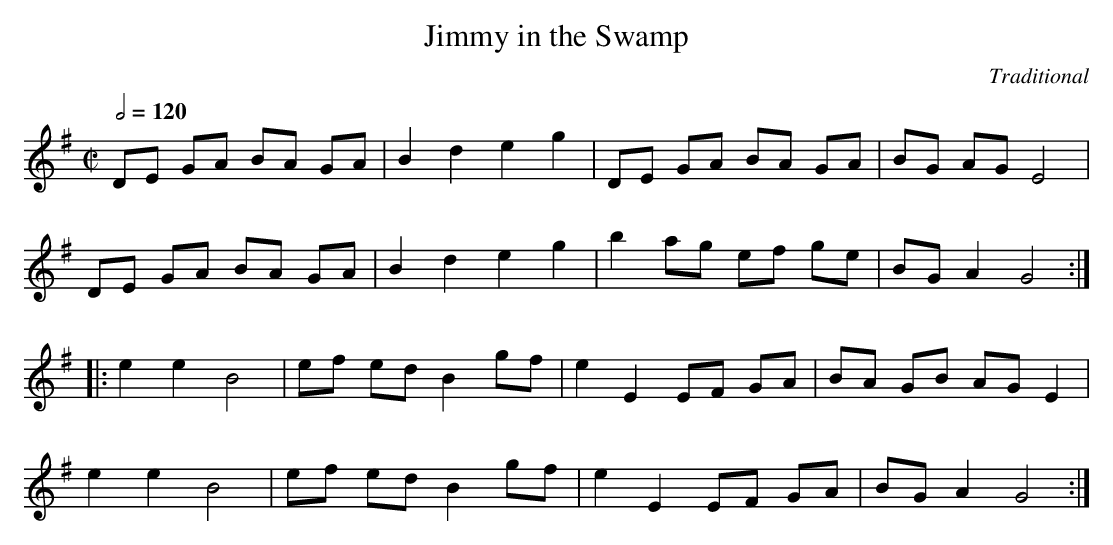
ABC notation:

X:1
T:Jimmy in the Swamp
M:C|
L:1/8
Q:1/2=120 %tempo%
C:Traditional
K:Gmaj / Emin
V:1
DE GA BA GA | B2 d2 e2 g2 | DE GA BA GA | BG AG E4 |
DE GA BA GA | B2 d2 e2 g2 | b2 ag ef ge | BG A2 G4 :|:
e2 e2 B4 | ef ed B2 gf | e2 E2 EF GA | BA GB AG E2 |
e2 e2 B4 | ef ed B2 gf | e2 E2 EF GA | BG A2 G4 :|
